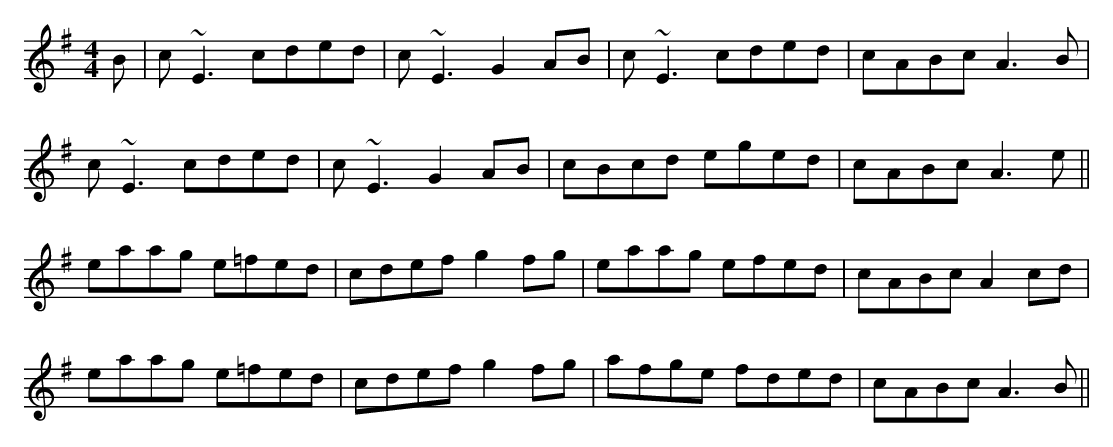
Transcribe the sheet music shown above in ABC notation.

X:1
M:4/4
K:Ador
B|c~E3 cded|c~E3 G2 AB|c~E3 cded|cABc A3B|
c~E3 cded|c~E3 G2 AB|cBcd eged|cABc A3e||
eaag e=fed|cdef g2 fg|eaag efed|cABc A2 cd|
eaag e=fed|cdef g2 fg|afge fded|cABc A3B||
